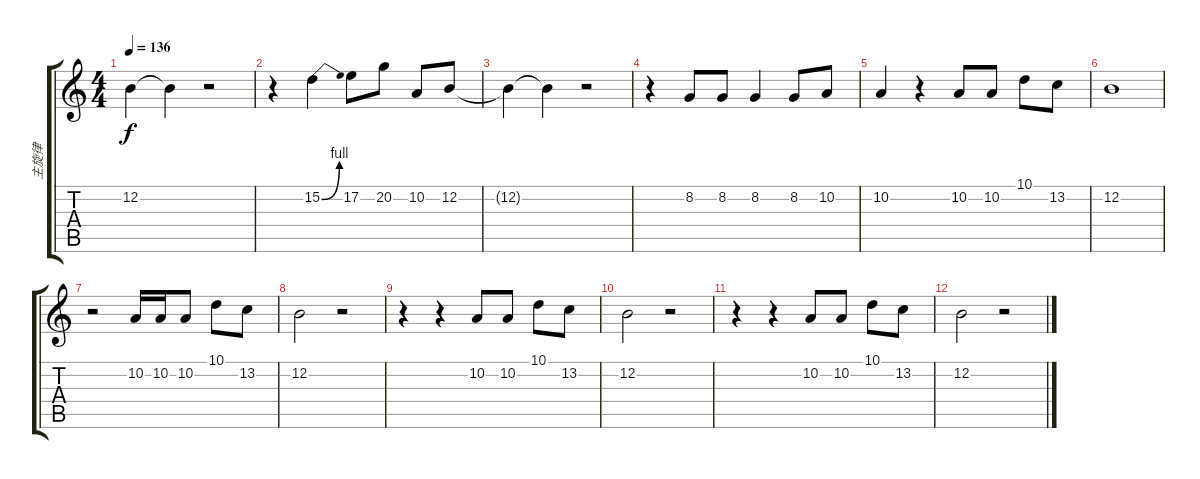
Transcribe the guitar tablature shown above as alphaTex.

\track ("主旋律" "主旋律") {instrument sopranosax}
\staff {score tabs}
\tuning (E4 B3 G3 D3 A2 E2) {hide}
\ts (4 4)
\tempo 136
\clef g2
\ks c
12.2{t}.4{dy f} 12.2{t}.4 r.2 |
r.4 15.2{be (bend 0 0 60 4)}.4 17.2.8 20.2.8 10.2.8 12.2.8 |
12.2{t}.4 12.2{t}.4 r.2 |
r.4 8.2.8 8.2.8 8.2.4 8.2.8 10.2.8 |
10.2.4 r.4 10.2.8 10.2.8 10.1.8 13.2.8 |
12.2.1 |
r.2 10.2.16 10.2.16 10.2.8 10.1.8 13.2.8 |
12.2.2 r.2 |
r.4 r.4 10.2.8 10.2.8 10.1.8 13.2.8 |
12.2.2 r.2 |
r.4 r.4 10.2.8 10.2.8 10.1.8 13.2.8 |
12.2.2 r.2
